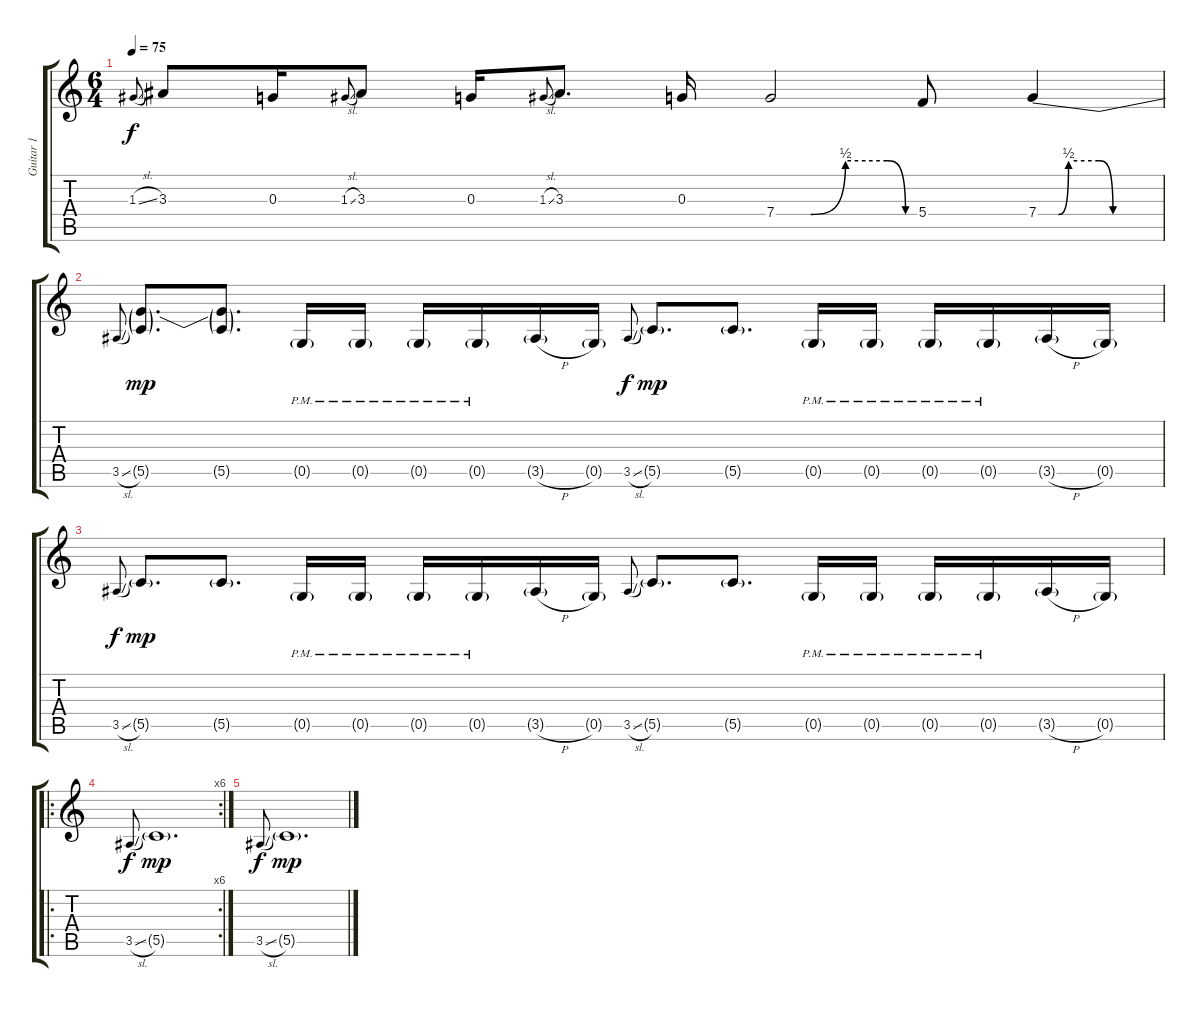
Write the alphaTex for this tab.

\track ("Guitar 1" "Guitar 1") {instrument distortionguitar}
\staff {score tabs}
\tuning (E4 C4 G3 C3 G2 C2) {hide}
\ts (6 4)
\tempo 75
\clef g2
\ks c
1.3{sl}.8{gr onbeat dy f} 3.3.8 0.3.16 1.3{sl}.8{gr onbeat} 3.3.8 0.3.16 1.3{sl}.8{gr onbeat} 3.3.8{d} 0.3.16 7.4{be (custom 0 0 15 0 30 2 48 2 56 0 60 0)}.2 5.4.8 7.4{be (custom 0 0 10 0 15 2 30 2 37 0 50 0 60 0)}.4 |
3.5{sl}.8{gr onbeat} (7.4{t} 5.5{g}).8{d dy mp} (7.4{t} 5.5{g}).8{d} 0.5{g pm}.16 0.5{g pm}.16 0.5{g pm}.16 0.5{g pm}.16 3.5{h g}.16 0.5{g}.16 3.5{sl}.8{gr onbeat dy f} 5.5{g}.8{d dy mp} 5.5{g}.8{d} 0.5{g pm}.16 0.5{g pm}.16 0.5{g pm}.16 0.5{g pm}.16 3.5{h g}.16 0.5{g}.16 |
3.5{sl}.8{gr onbeat dy f} 5.5{g}.8{d dy mp} 5.5{g}.8{d} 0.5{g pm}.16 0.5{g pm}.16 0.5{g pm}.16 0.5{g pm}.16 3.5{h g}.16 0.5{g}.16 3.5{sl}.8{gr onbeat} 5.5{g}.8{d} 5.5{g}.8{d} 0.5{g pm}.16 0.5{g pm}.16 0.5{g pm}.16 0.5{g pm}.16 3.5{h g}.16 0.5{g}.16 |
\ro
\rc 6
3.5{sl}.8{gr onbeat dy f} 5.5{g}.1{d dy mp} |
3.5{sl}.8{gr onbeat dy f} 5.5{g}.1{d dy mp}
